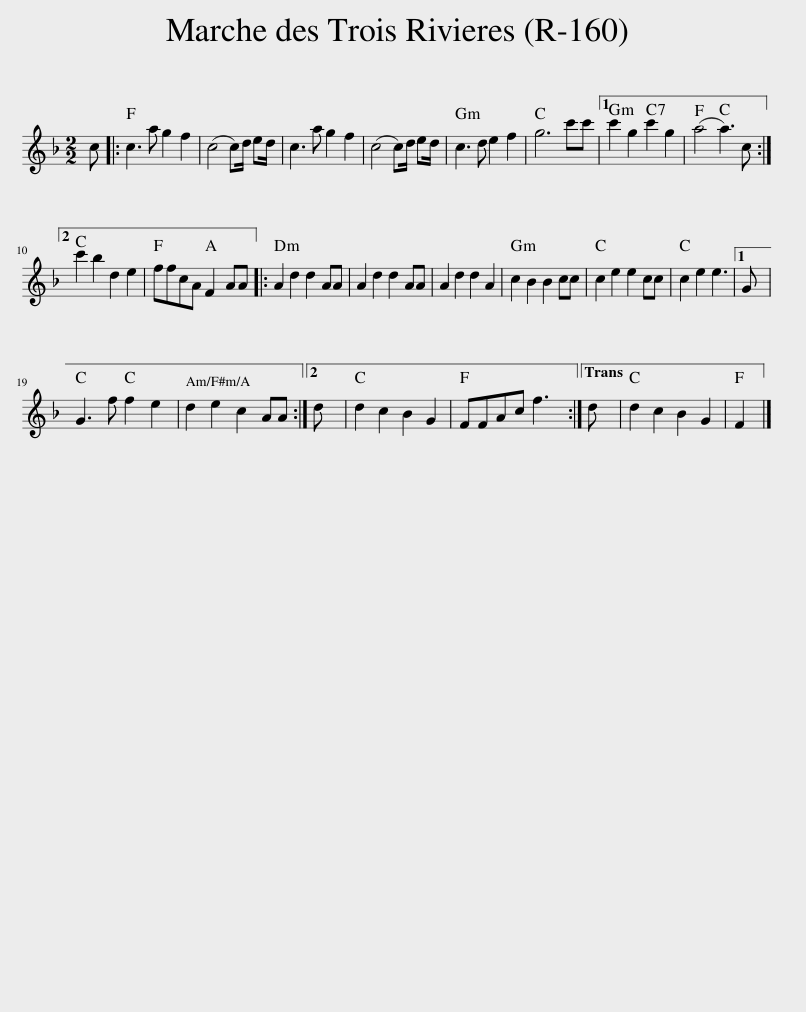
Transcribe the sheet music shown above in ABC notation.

X:1
L:1/8
M:2/2
I:linebreak $
K:F
V:1 treble
V:1
 c |: c3 a g2 f2 | (c4 c)d/ ed/ | c3 a g2 f2 | (c4 c)d/ ed/ | %5
 c3 d e2 f2 | g6 c'c' |1 c'2 g2 c'2 g2 | (a4 a3) c :|2$ c'2 b2 d2 e2 | %10
 ffcA F2 AA |: A2 d2 d2 AA | A2 d2 d2 AA | A2 d2 d2 A2 | c2 B2 B2 cc | %15
 c2 e2 e2 cc | c2 e2 e3 |1 G |$ G3 f f2 e2 | d2 e2 c2 AA :|2 %20
 d | d2 c2 B2 G2 | FFAc f3 :|33 d | d2 c2 B2 G2 | %25
 F2 |] %26
